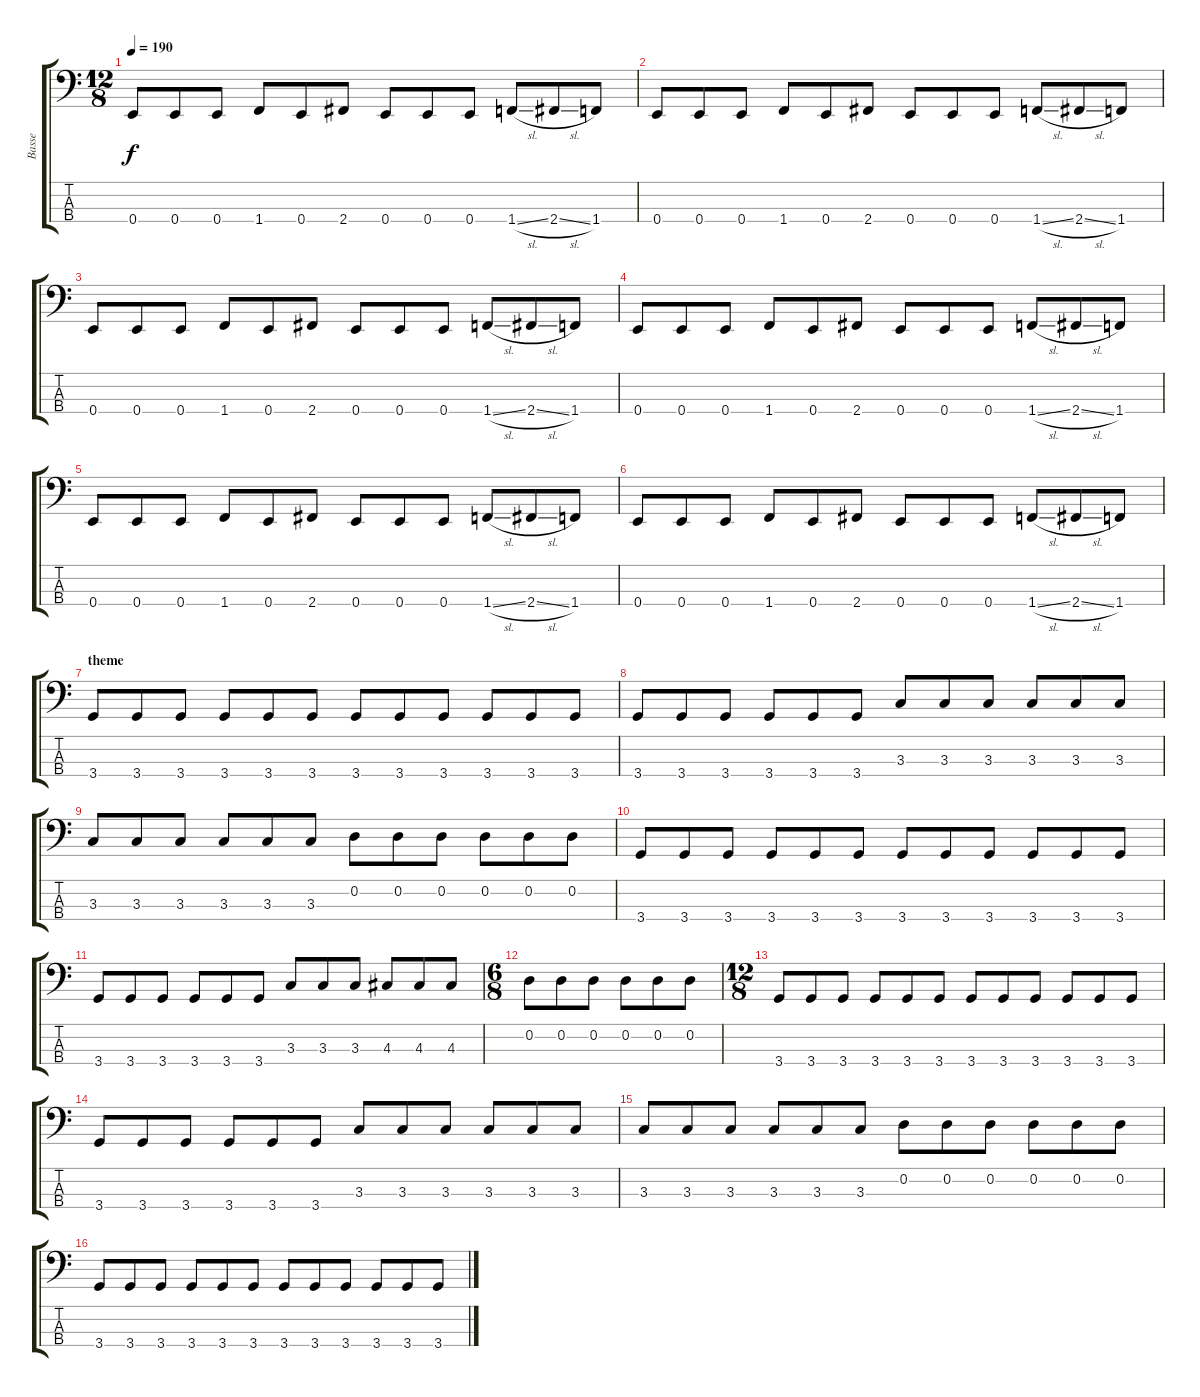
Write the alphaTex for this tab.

\track ("Basse" "Basse") {instrument electricbassfinger}
\staff {score tabs}
\tuning (G2 D2 A1 E1) {hide}
\ts (12 8)
\tempo 190
\clef f4
\ks c
0.4.8{dy f} 0.4.8 0.4.8 1.4.8 0.4.8 2.4.8 0.4.8 0.4.8 0.4.8 1.4{sl}.8 2.4{sl}.8 1.4.8 |
0.4.8 0.4.8 0.4.8 1.4.8 0.4.8 2.4.8 0.4.8 0.4.8 0.4.8 1.4{sl}.8 2.4{sl}.8 1.4.8 |
0.4.8 0.4.8 0.4.8 1.4.8 0.4.8 2.4.8 0.4.8 0.4.8 0.4.8 1.4{sl}.8 2.4{sl}.8 1.4.8 |
0.4.8 0.4.8 0.4.8 1.4.8 0.4.8 2.4.8 0.4.8 0.4.8 0.4.8 1.4{sl}.8 2.4{sl}.8 1.4.8 |
0.4.8 0.4.8 0.4.8 1.4.8 0.4.8 2.4.8 0.4.8 0.4.8 0.4.8 1.4{sl}.8 2.4{sl}.8 1.4.8 |
0.4.8 0.4.8 0.4.8 1.4.8 0.4.8 2.4.8 0.4.8 0.4.8 0.4.8 1.4{sl}.8 2.4{sl}.8 1.4.8 |
\section ("" "theme")
3.4.8 3.4.8 3.4.8 3.4.8 3.4.8 3.4.8 3.4.8 3.4.8 3.4.8 3.4.8 3.4.8 3.4.8 |
3.4.8 3.4.8 3.4.8 3.4.8 3.4.8 3.4.8 3.3.8 3.3.8 3.3.8 3.3.8 3.3.8 3.3.8 |
3.3.8 3.3.8 3.3.8 3.3.8 3.3.8 3.3.8 0.2.8 0.2.8 0.2.8 0.2.8 0.2.8 0.2.8 |
3.4.8 3.4.8 3.4.8 3.4.8 3.4.8 3.4.8 3.4.8 3.4.8 3.4.8 3.4.8 3.4.8 3.4.8 |
3.4.8 3.4.8 3.4.8 3.4.8 3.4.8 3.4.8 3.3.8 3.3.8 3.3.8 4.3.8 4.3.8 4.3.8 |
\ts (6 8)
0.2.8 0.2.8 0.2.8 0.2.8 0.2.8 0.2.8 |
\ts (12 8)
3.4.8 3.4.8 3.4.8 3.4.8 3.4.8 3.4.8 3.4.8 3.4.8 3.4.8 3.4.8 3.4.8 3.4.8 |
3.4.8 3.4.8 3.4.8 3.4.8 3.4.8 3.4.8 3.3.8 3.3.8 3.3.8 3.3.8 3.3.8 3.3.8 |
3.3.8 3.3.8 3.3.8 3.3.8 3.3.8 3.3.8 0.2.8 0.2.8 0.2.8 0.2.8 0.2.8 0.2.8 |
3.4.8 3.4.8 3.4.8 3.4.8 3.4.8 3.4.8 3.4.8 3.4.8 3.4.8 3.4.8 3.4.8 3.4.8
